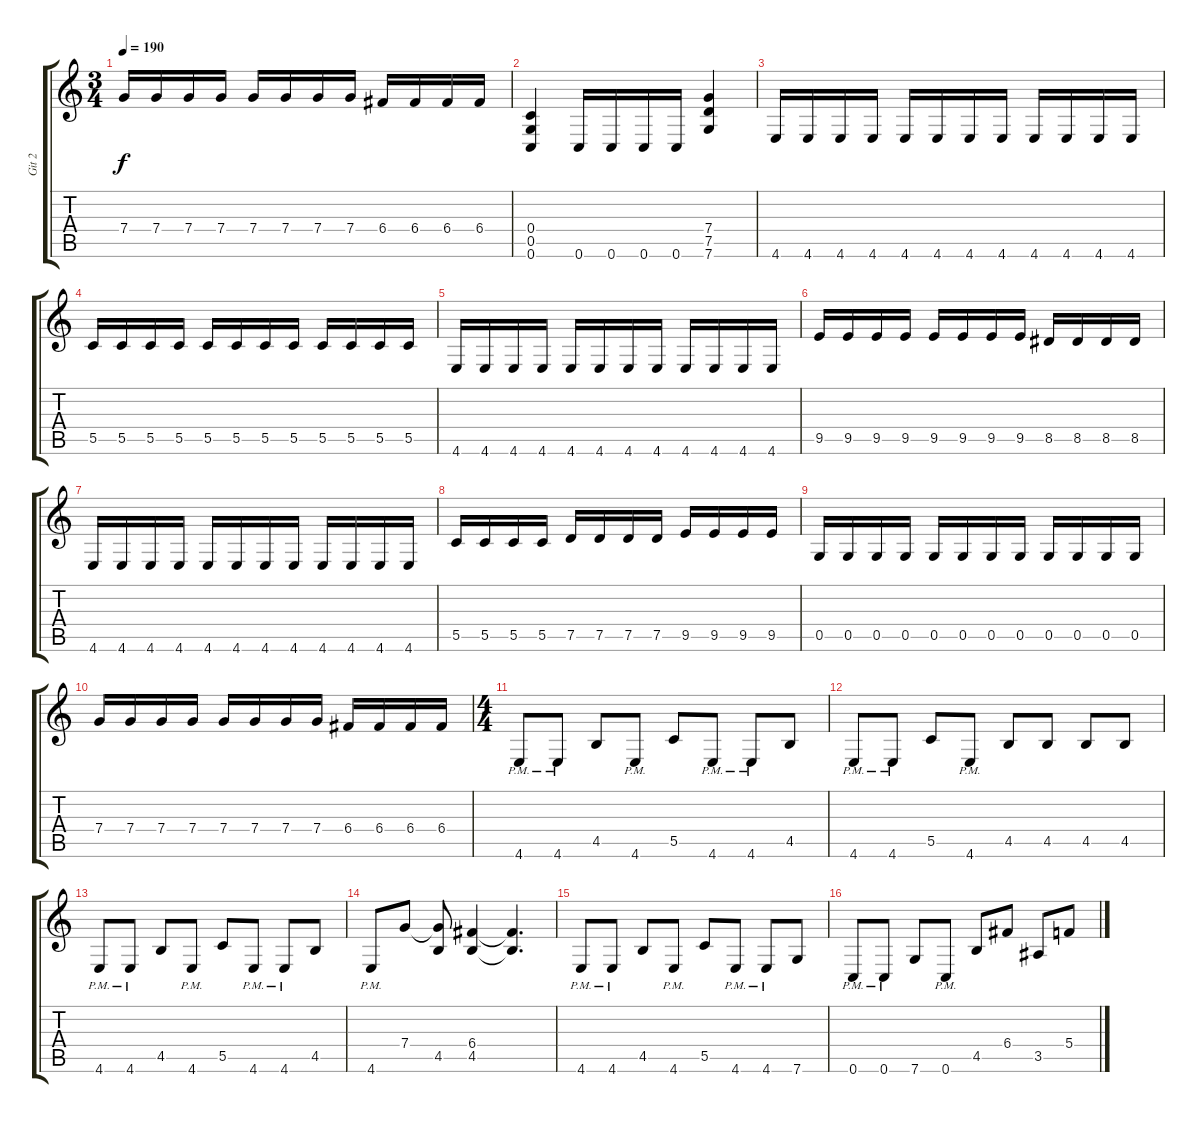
\track ("Git 2" "Git 2") {instrument distortionguitar}
\staff {score tabs}
\tuning (D4 A3 F3 C3 G2 C2) {hide}
\ts (3 4)
\tempo 190
\clef g2
\ks c
7.4.16{dy f} 7.4.16 7.4.16 7.4.16 7.4.16 7.4.16 7.4.16 7.4.16 6.4.16 6.4.16 6.4.16 6.4.16 |
(0.4 0.5 0.6).4 0.6.16 0.6.16 0.6.16 0.6.16 (7.4 7.5 7.6).4 |
4.6.16 4.6.16 4.6.16 4.6.16 4.6.16 4.6.16 4.6.16 4.6.16 4.6.16 4.6.16 4.6.16 4.6.16 |
5.5.16 5.5.16 5.5.16 5.5.16 5.5.16 5.5.16 5.5.16 5.5.16 5.5.16 5.5.16 5.5.16 5.5.16 |
4.6.16 4.6.16 4.6.16 4.6.16 4.6.16 4.6.16 4.6.16 4.6.16 4.6.16 4.6.16 4.6.16 4.6.16 |
9.5.16 9.5.16 9.5.16 9.5.16 9.5.16 9.5.16 9.5.16 9.5.16 8.5.16 8.5.16 8.5.16 8.5.16 |
4.6.16 4.6.16 4.6.16 4.6.16 4.6.16 4.6.16 4.6.16 4.6.16 4.6.16 4.6.16 4.6.16 4.6.16 |
5.5.16 5.5.16 5.5.16 5.5.16 7.5.16 7.5.16 7.5.16 7.5.16 9.5.16 9.5.16 9.5.16 9.5.16 |
0.5.16 0.5.16 0.5.16 0.5.16 0.5.16 0.5.16 0.5.16 0.5.16 0.5.16 0.5.16 0.5.16 0.5.16 |
7.4.16 7.4.16 7.4.16 7.4.16 7.4.16 7.4.16 7.4.16 7.4.16 6.4.16 6.4.16 6.4.16 6.4.16 |
\ts (4 4)
4.6{pm}.8 4.6{pm}.8 4.5.8 4.6{pm}.8 5.5.8 4.6{pm}.8 4.6{pm}.8 4.5.8 |
4.6{pm}.8 4.6{pm}.8 5.5.8 4.6{pm}.8 4.5.8 4.5.8 4.5.8 4.5.8 |
4.6{pm}.8 4.6{pm}.8 4.5.8 4.6{pm}.8 5.5.8 4.6{pm}.8 4.6{pm}.8 4.5.8 |
4.6{pm}.8 7.4.8 (7.4{t} 4.5).8 (6.4 4.5).4 (6.4{t} 4.5{t}).4{d} |
4.6{pm}.8 4.6{pm}.8 4.5.8 4.6{pm}.8 5.5.8 4.6{pm}.8 4.6{pm}.8 7.6.8 |
0.6{pm}.8 0.6{pm}.8 7.6.8 0.6{pm}.8 4.5.8 6.4.8 3.5.8 5.4.8
